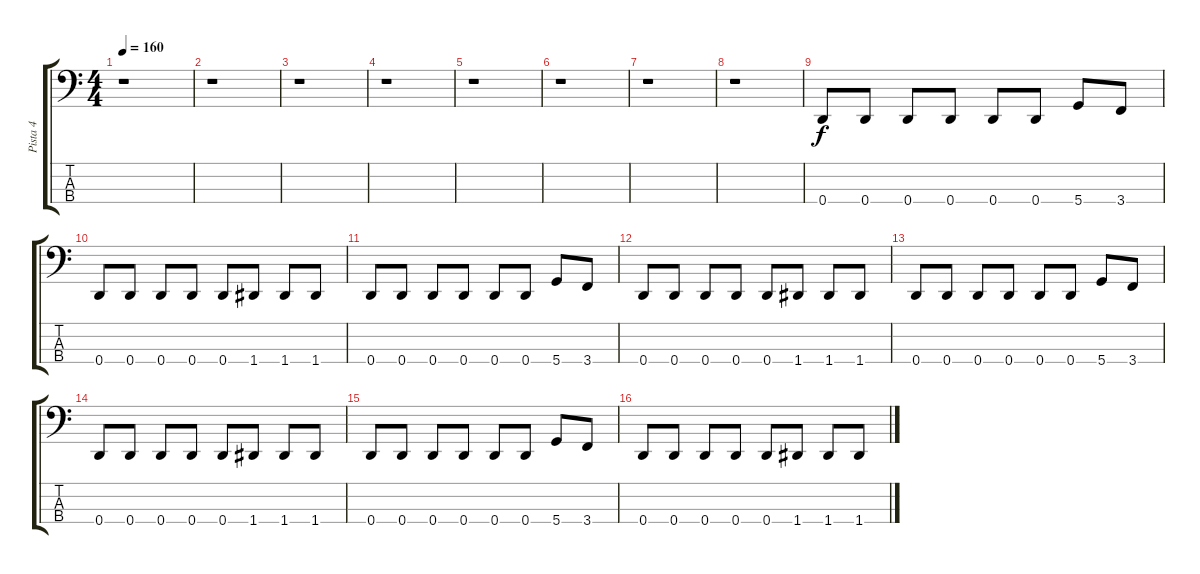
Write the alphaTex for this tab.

\track ("Pista 4" "Pista 4") {instrument electricbassfinger}
\staff {score tabs}
\tuning (G2 D2 A1 D1) {hide}
\ts (4 4)
\tempo 160
\clef f4
\ks c
r.1{dy f instrument electricbassfinger} |
r.1 |
r.1 |
r.1 |
r.1 |
r.1 |
r.1 |
r.1 |
0.4.8 0.4.8 0.4.8 0.4.8 0.4.8 0.4.8 5.4.8 3.4.8 |
0.4.8 0.4.8 0.4.8 0.4.8 0.4.8 1.4.8 1.4.8 1.4.8 |
0.4.8 0.4.8 0.4.8 0.4.8 0.4.8 0.4.8 5.4.8 3.4.8 |
0.4.8 0.4.8 0.4.8 0.4.8 0.4.8 1.4.8 1.4.8 1.4.8 |
0.4.8 0.4.8 0.4.8 0.4.8 0.4.8 0.4.8 5.4.8 3.4.8 |
0.4.8 0.4.8 0.4.8 0.4.8 0.4.8 1.4.8 1.4.8 1.4.8 |
0.4.8 0.4.8 0.4.8 0.4.8 0.4.8 0.4.8 5.4.8 3.4.8 |
0.4.8 0.4.8 0.4.8 0.4.8 0.4.8 1.4.8 1.4.8 1.4.8
